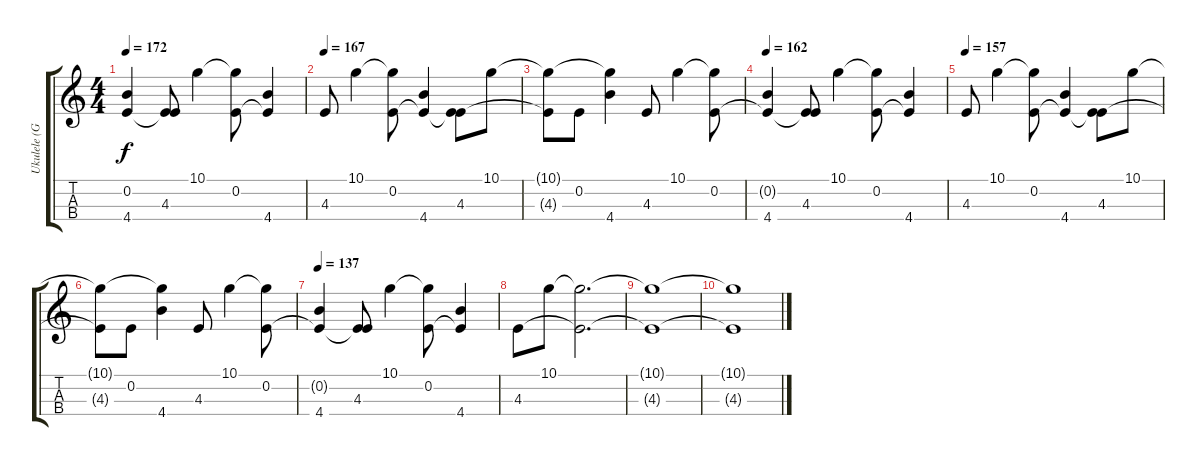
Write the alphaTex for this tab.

\track ("Ukulele (GCEA4)" "Ukulele (G") {solo instrument acousticguitarnylon}
\staff {score tabs}
\tuning (A3 E3 C3 G3) {hide}
\ts (4 4)
\tempo 172
\clef g2
\ks c
(0.2{t} 4.4).4{dy f} (0.2{t} 4.3).8 10.1.4 (10.1{t} 0.2).8 (0.2{t} 4.4).4 |
\tempo 167
4.3.8 10.1.4 (10.1{t} 0.2).8 (0.2{t} 4.4).4 (0.2{t} 4.3).8 10.1.8 |
(10.1{t} 4.3{t}).8 0.2.8 (10.1{t} 4.4).4 4.3.8 10.1.4 (10.1{t} 0.2).8 |
\tempo 162
(0.2{t} 4.4).4 (0.2{t} 4.3).8 10.1.4 (10.1{t} 0.2).8 (0.2{t} 4.4).4 |
\tempo 157
4.3.8 10.1.4 (10.1{t} 0.2).8 (0.2{t} 4.4).4 (0.2{t} 4.3).8 10.1.8 |
(10.1{t} 4.3{t}).8 0.2.8 (10.1{t} 4.4).4 4.3.8 10.1.4 (10.1{t} 0.2).8 |
\tempo 137
(0.2{t} 4.4).4 (0.2{t} 4.3).8 10.1.4 (10.1{t} 0.2).8 (0.2{t} 4.4).4 |
4.3.8 10.1.8 (10.1{t} 4.3{t}).2{d} |
(10.1{t} 4.3{t}).1 |
(10.1{t} 4.3{t}).1
